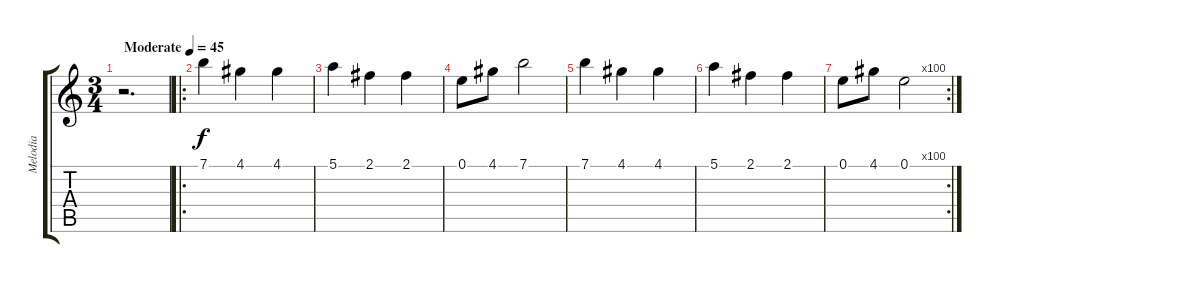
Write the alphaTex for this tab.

\track ("Melodia" "Melodia") {instrument acousticguitarsteel}
\staff {score tabs}
\tuning (E4 B3 G3 D3 A2 E2) {hide}
\ts (3 4)
\tempo (45 "Moderate")
\clef g2
\ks c
r.2{d dy f instrument acousticguitarsteel} |
\ro
7.1.4 4.1.4 4.1.4 |
5.1.4 2.1.4 2.1.4 |
0.1.8 4.1.8 7.1.2 |
7.1.4 4.1.4 4.1.4 |
5.1.4 2.1.4 2.1.4 |
\rc 100
0.1.8 4.1.8 0.1.2
